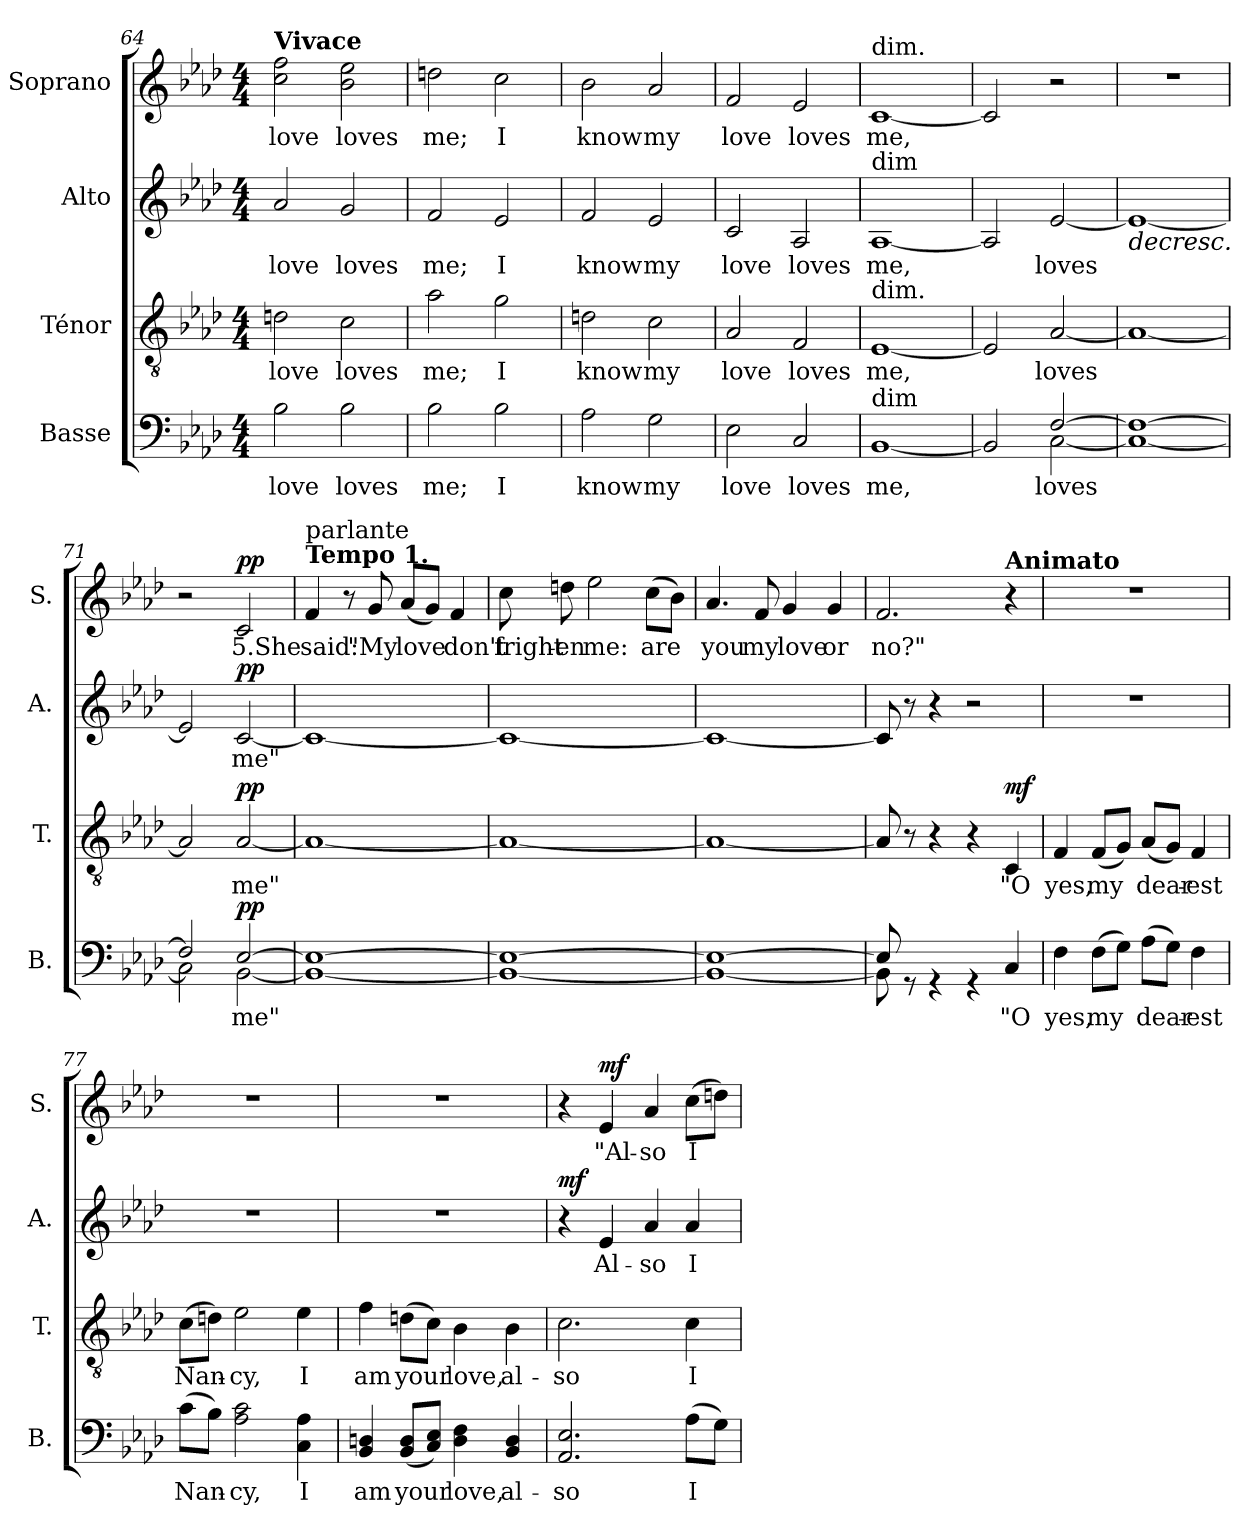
**kern	**text	**dynam	**kern	**text	**dynam	**kern	**text	**dynam	**kern	**text	**dynam
*part4	*part4	*part4	*part3	*part3	*part3	*part2	*part2	*part2	*part1	*part1	*part1
*staff4	*staff4	*staff4	*staff3	*staff3	*staff3	*staff2	*staff2	*staff2	*staff1	*staff1	*staff1
*I"Basse	*	*	*I"Ténor	*	*	*I"Alto	*	*	*I"Soprano	*	*
*I'B.	*	*	*I'T.	*	*	*I'A.	*	*	*I'S.	*	*
*clefF4	*	*	*clefGv2	*	*	*clefG2	*	*	*clefG2	*	*
*k[b-e-a-d-]	*	*	*k[b-e-a-d-]	*	*	*k[b-e-a-d-]	*	*	*k[b-e-a-d-]	*	*
*M4/4	*	*	*M4/4	*	*	*M4/4	*	*	*M4/4	*	*
=64	=64	=64	=64	=64	=64	=64	=64	=64	=64	=64	=64
!	!	!	!	!	!	!	!	!	!LO:TX:a:B:t=Vivace	!	!
2B-\	love	.	2dn\	love	.	2a-/	love	.	2cc\ 2ff\	love	.
2B-\	loves	.	2c\	loves	.	2g/	loves	.	2b-\ 2ee-\	loves	.
=65	=65	=65	=65	=65	=65	=65	=65	=65	=65	=65	=65
2B-\	me;	.	2a-\	me;	.	2f/	me;	.	2ddn\	me;	.
2B-\	I	.	2g\	I	.	2e-/	I	.	2cc\	I	.
=66	=66	=66	=66	=66	=66	=66	=66	=66	=66	=66	=66
2A-\	know	.	2dn\	know	.	2f/	know	.	2b-\	know	.
2G\	my	.	2c\	my	.	2e-/	my	.	2a-/	my	.
=67	=67	=67	=67	=67	=67	=67	=67	=67	=67	=67	=67
2E-\	love	.	2A-/	love	.	2c/	love	.	2f/	love	.
2C/	loves	.	2F/	loves	.	2A-/	loves	.	2e-/	loves	.
=68	=68	=68	=68	=68	=68	=68	=68	=68	=68	=68	=68
!	!	!	!	!	!	!	!	!	!LO:TX:a:t=dim.	!	!
!	!	!	!	!	!	!LO:TX:a:t=dim	!	!	!	!	!
!	!	!	!LO:TX:a:t=dim.	!	!	!	!	!	!	!	!
!LO:TX:a:t=dim	!	!	!	!	!	!	!	!	!	!	!
[1BB-	me,	.	[1E-	me,	.	[1A-	me,	.	[1c	me,	.
=69	=69	=69	=69	=69	=69	=69	=69	=69	=69	=69	=69
*^	*	*	*	*	*	*	*	*	*	*	*
2BB-/]	2ryy	.	.	2E-/]	.	.	2A-/]	.	.	2c/]	.	.
[2F/	[2C\	loves	.	[2A-/	loves	.	[2e-/	loves	.	2r	.	.
!!LO:LB:g=z
=70	=70	=70	=70	=70	=70	=70	=70	=70	=70	=70	=70	=70
!	!	!	!	!	!	!	!	!	!LO:HP:b	!	!	!
1F_	1C_	.	.	1A-_	.	.	1e-_	.	>	1r	.	.
=71	=71	=71	=71	=71	=71	=71	=71	=71	=71	=71	=71	=71
2F/]	2C\]	.	.	2A-/]	.	.	2e-/]	.	.	2r	.	.
!	!	!	!LO:DY:a	!	!	!LO:DY:a	!	!	!LO:DY:a	!	!	!LO:DY:a
[2E-/	[2BB-\	me"	pp	[2A-/	me"	pp	[2c/	me"	pp	2c/	5.She	pp
*v	*v	*	*	*	*	*	*	*	*	*	*	*
.	.	.	.	.	.	.	.	]	.	.	.
=72	=72	=72	=72	=72	=72	=72	=72	=72	=72	=72	=72
*^	*	*	*	*	*	*	*	*	*	*	*
!	!	!	!	!	!	!	!	!	!	!LO:TX:a:B:t=Tempo 1.	!	!
!	!	!	!	!	!	!	!	!	!	!LO:TX:a:t=parlante	!	!
1E-_	1BB-_	.	.	1A-_	.	.	1c_	.	.	4f/	said:	.
.	.	.	.	.	.	.	.	.	.	8r	.	.
.	.	.	.	.	.	.	.	.	.	8g/	"My	.
.	.	.	.	.	.	.	.	.	.	(8a-/L	love	.
.	.	.	.	.	.	.	.	.	.	8g/J)	.	.
.	.	.	.	.	.	.	.	.	.	4f/	don't	.
=73	=73	=73	=73	=73	=73	=73	=73	=73	=73	=73	=73	=73
1E-_	1BB-_	.	.	1A-_	.	.	1c_	.	.	8cc\	fright-	.
.	.	.	.	.	.	.	.	.	.	8ddn\	-en	.
.	.	.	.	.	.	.	.	.	.	2ee-\	me:	.
.	.	.	.	.	.	.	.	.	.	(8cc\L	are	.
.	.	.	.	.	.	.	.	.	.	8b-\J)	.	.
=74	=74	=74	=74	=74	=74	=74	=74	=74	=74	=74	=74	=74
1E-_	1BB-_	.	.	1A-_	.	.	1c_	.	.	4.a-/	you	.
.	.	.	.	.	.	.	.	.	.	8f/	my	.
.	.	.	.	.	.	.	.	.	.	4g/	love	.
.	.	.	.	.	.	.	.	.	.	4g/	or	.
!!LO:PB:g=z
=75	=75	=75	=75	=75	=75	=75	=75	=75	=75	=75	=75	=75
8E-/]	8BB-\]	.	.	8A-/]	.	.	8c/]	.	.	2.f/	no?"	.
8rGG	2..ryy	.	.	8r	.	.	8r	.	.	.	.	.
4rGG	.	.	.	4r	.	.	4r	.	.	.	.	.
4rGG	.	.	.	4r	.	.	2r	.	.	.	.	.
!	!	!	!	!	!	!	!	!	!	!LO:TX:a:B:t=Animato	!	!
!	!	!	!	!	!	!LO:DY:a	!	!	!	!	!	!
4C/	.	"O	.	4C/	"O	mf	.	.	.	4r	.	.
*v	*v	*	*	*	*	*	*	*	*	*	*	*
=76	=76	=76	=76	=76	=76	=76	=76	=76	=76	=76	=76
4F\	yes,	.	4F/	yes,	.	1r	.	.	1r	.	.
(8F\L	my	.	(8F/L	my	.	.	.	.	.	.	.
8G\J)	.	.	8G/J)	.	.	.	.	.	.	.	.
(8A-\L	dear-	.	(8A-/L	dear-	.	.	.	.	.	.	.
8G\J)	.	.	8G/J)	.	.	.	.	.	.	.	.
4F\	-est	.	4F/	-est	.	.	.	.	.	.	.
=77	=77	=77	=77	=77	=77	=77	=77	=77	=77	=77	=77
(8c\L	Nan-	.	(8c\L	Nan-	.	1r	.	.	1r	.	.
8B-\J)	.	.	8dn\J)	.	.	.	.	.	.	.	.
2A-\ 2c\	-cy,	.	2e-\	-cy,	.	.	.	.	.	.	.
4C\ 4A-\	I	.	4e-\	I	.	.	.	.	.	.	.
=78	=78	=78	=78	=78	=78	=78	=78	=78	=78	=78	=78
4BB-/ 4Dn/	am	.	4f\	am	.	1r	.	.	1r	.	.
(8BB-/ 8D/L	your	.	(8dn\L	your	.	.	.	.	.	.	.
8C/ 8E-/J)	.	.	8c\J)	.	.	.	.	.	.	.	.
4D\ 4F\	love,	.	4B-\	love,	.	.	.	.	.	.	.
4BB-/ 4D/	al-	.	4B-\	al-	.	.	.	.	.	.	.
=79	=79	=79	=79	=79	=79	=79	=79	=79	=79	=79	=79
!	!	!	!	!	!	!	!	!LO:DY:a	!	!	!
2.AA-/ 2.E-/	-so	.	2.c\	-so	.	4r	.	mf	4r	.	.
!	!	!	!	!	!	!	!	!	!	!	!LO:DY:a
.	.	.	.	.	.	4e-/	Al-	.	4e-/	"Al-	mf
.	.	.	.	.	.	4a-/	-so	.	4a-/	-so	.
(8A-\L	I	.	4c\	I	.	4a-/	I	.	(8cc\L	I	.
8G\J)	.	.	.	.	.	.	.	.	8ddn\J)	.	.
=	=	=	=	=	=	=	=	=	=	=	=
*-	*-	*-	*-	*-	*-	*-	*-	*-	*-	*-	*-
